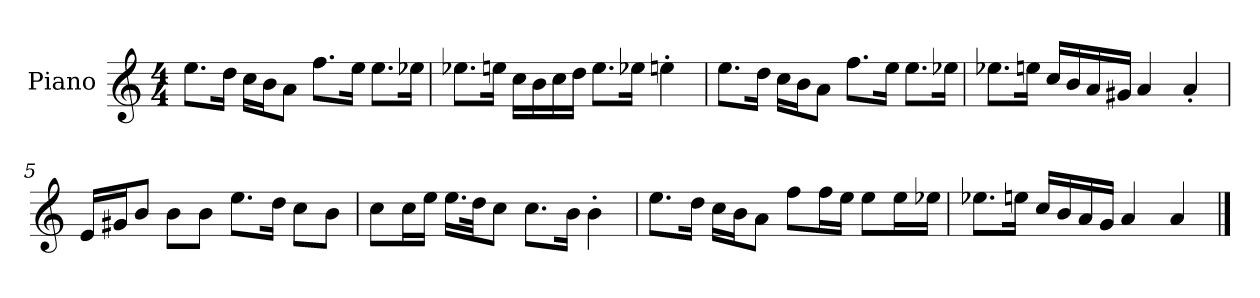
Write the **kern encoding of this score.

**kern
*part1
*staff1
*I"Piano
*I'P-no
*clefG2
*k[]
*M4/4
*MM90
=1
8.ee\L
16dd\Jk
16cc\LL
16b\J
8a\J
8.ff\L
16ee\Jk
8.ee\L
16ee-X\Jk
=2
8.ee-X\L
16een\Jk
16cc\LL
16b\
16cc\
16dd\JJ
8.ee\L
16ee-X\Jk
4een'\
=3
8.ee\L
16dd\Jk
16cc\LL
16b\J
8a\J
8.ff\L
16ee\Jk
8.ee\L
16ee-X\Jk
!!LO:LB:g=z
=4
8.ee-X\L
16een\Jk
16cc/LL
16b/
16a/
16g#X/JJ
4a/
4a'/
=5
16e/LL
16g#X/J
8b/J
8b\L
8b\J
8.ee\L
16dd\Jk
8cc\L
8b\J
=6
8cc\L
16cc\L
16ee\JJ
16.ee\LL
32dd\JK
8cc\J
8.cc\L
16b\Jk
4b'\
=7
8.ee\L
16dd\Jk
16cc\LL
16b\J
8a\J
8ff\L
16ff\L
16ee\JJ
8ee\L
16ee\L
16ee-X\JJ
!!LO:LB:g=z
=8
8.ee-X\L
16een\Jk
16cc/LL
16b/
16a/
16g/JJ
4a/
4a/
==
*-
